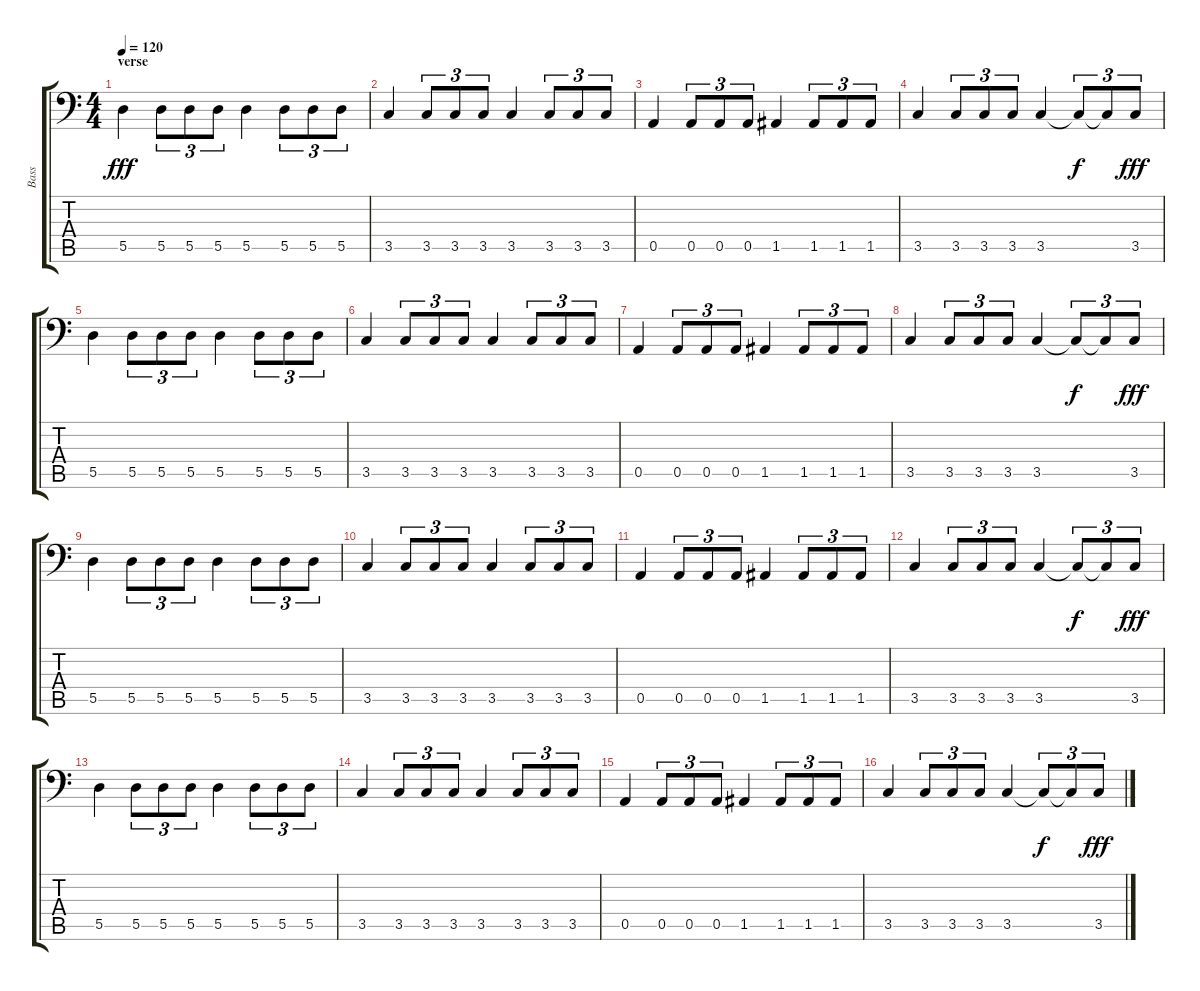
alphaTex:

\track ("Bass" "Bass") {instrument electricbassfinger}
\staff {score tabs}
\tuning (E3 B2 G2 D2 A1 E1) {hide}
\ts (4 4)
\section ("" "verse")
\tempo 120
\clef f4
\ks c
5.5.4{dy fff} 5.5.8{tu (3 2)} 5.5.8{tu (3 2)} 5.5.8{tu (3 2)} 5.5.4 5.5.8{tu (3 2)} 5.5.8{tu (3 2)} 5.5.8{tu (3 2)} |
3.5.4 3.5.8{tu (3 2)} 3.5.8{tu (3 2)} 3.5.8{tu (3 2)} 3.5.4 3.5.8{tu (3 2)} 3.5.8{tu (3 2)} 3.5.8{tu (3 2)} |
0.5.4 0.5.8{tu (3 2)} 0.5.8{tu (3 2)} 0.5.8{tu (3 2)} 1.5.4 1.5.8{tu (3 2)} 1.5.8{tu (3 2)} 1.5.8{tu (3 2)} |
3.5.4 3.5.8{tu (3 2)} 3.5.8{tu (3 2)} 3.5.8{tu (3 2)} 3.5.4 3.5{t}.8{tu (3 2) dy f} 3.5{t}.8{tu (3 2)} 3.5.8{tu (3 2) dy fff} |
5.5.4 5.5.8{tu (3 2)} 5.5.8{tu (3 2)} 5.5.8{tu (3 2)} 5.5.4 5.5.8{tu (3 2)} 5.5.8{tu (3 2)} 5.5.8{tu (3 2)} |
3.5.4 3.5.8{tu (3 2)} 3.5.8{tu (3 2)} 3.5.8{tu (3 2)} 3.5.4 3.5.8{tu (3 2)} 3.5.8{tu (3 2)} 3.5.8{tu (3 2)} |
0.5.4 0.5.8{tu (3 2)} 0.5.8{tu (3 2)} 0.5.8{tu (3 2)} 1.5.4 1.5.8{tu (3 2)} 1.5.8{tu (3 2)} 1.5.8{tu (3 2)} |
3.5.4 3.5.8{tu (3 2)} 3.5.8{tu (3 2)} 3.5.8{tu (3 2)} 3.5.4 3.5{t}.8{tu (3 2) dy f} 3.5{t}.8{tu (3 2)} 3.5.8{tu (3 2) dy fff} |
5.5.4 5.5.8{tu (3 2)} 5.5.8{tu (3 2)} 5.5.8{tu (3 2)} 5.5.4 5.5.8{tu (3 2)} 5.5.8{tu (3 2)} 5.5.8{tu (3 2)} |
3.5.4 3.5.8{tu (3 2)} 3.5.8{tu (3 2)} 3.5.8{tu (3 2)} 3.5.4 3.5.8{tu (3 2)} 3.5.8{tu (3 2)} 3.5.8{tu (3 2)} |
0.5.4 0.5.8{tu (3 2)} 0.5.8{tu (3 2)} 0.5.8{tu (3 2)} 1.5.4 1.5.8{tu (3 2)} 1.5.8{tu (3 2)} 1.5.8{tu (3 2)} |
3.5.4 3.5.8{tu (3 2)} 3.5.8{tu (3 2)} 3.5.8{tu (3 2)} 3.5.4 3.5{t}.8{tu (3 2) dy f} 3.5{t}.8{tu (3 2)} 3.5.8{tu (3 2) dy fff} |
5.5.4 5.5.8{tu (3 2)} 5.5.8{tu (3 2)} 5.5.8{tu (3 2)} 5.5.4 5.5.8{tu (3 2)} 5.5.8{tu (3 2)} 5.5.8{tu (3 2)} |
3.5.4 3.5.8{tu (3 2)} 3.5.8{tu (3 2)} 3.5.8{tu (3 2)} 3.5.4 3.5.8{tu (3 2)} 3.5.8{tu (3 2)} 3.5.8{tu (3 2)} |
0.5.4 0.5.8{tu (3 2)} 0.5.8{tu (3 2)} 0.5.8{tu (3 2)} 1.5.4 1.5.8{tu (3 2)} 1.5.8{tu (3 2)} 1.5.8{tu (3 2)} |
3.5.4 3.5.8{tu (3 2)} 3.5.8{tu (3 2)} 3.5.8{tu (3 2)} 3.5.4 3.5{t}.8{tu (3 2) dy f} 3.5{t}.8{tu (3 2)} 3.5.8{tu (3 2) dy fff}
